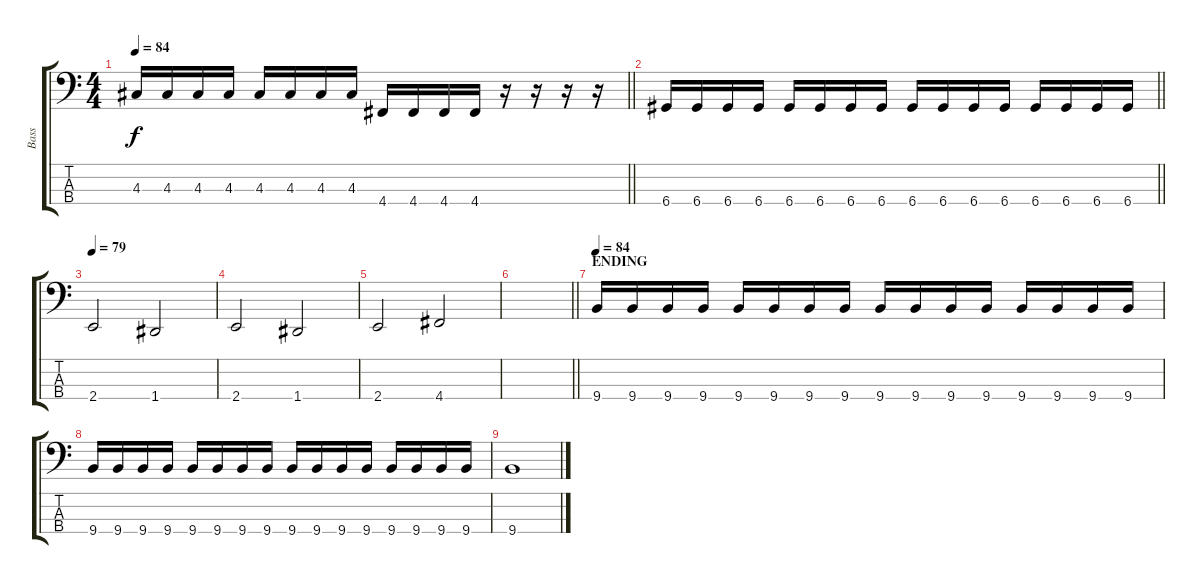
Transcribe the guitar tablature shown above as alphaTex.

\track ("Bass" "Bass") {instrument electricbassfinger}
\staff {score tabs}
\tuning (G2 D2 A1 D1) {hide}
\ts (4 4)
\tempo 84
\clef f4
\barLineRight lightlight
\ks c
4.3.16{dy f} 4.3.16 4.3.16 4.3.16 4.3.16 4.3.16 4.3.16 4.3.16 4.4.16 4.4.16 4.4.16 4.4.16 r.16 r.16 r.16 r.16 |
\section ("" "")
\barLineRight lightlight
6.4.16 6.4.16 6.4.16 6.4.16 6.4.16 6.4.16 6.4.16 6.4.16 6.4.16 6.4.16 6.4.16 6.4.16 6.4.16 6.4.16 6.4.16 6.4.16 |
\section ("" "")
\tempo 79
2.4.2 1.4.2 |
2.4.2 1.4.2 |
2.4.2 4.4.2 |
\barLineRight lightlight
|
\section ("" "ENDING")
\tempo 84
9.4.16 9.4.16 9.4.16 9.4.16 9.4.16 9.4.16 9.4.16 9.4.16 9.4.16 9.4.16 9.4.16 9.4.16 9.4.16 9.4.16 9.4.16 9.4.16 |
9.4.16 9.4.16 9.4.16 9.4.16 9.4.16 9.4.16 9.4.16 9.4.16 9.4.16 9.4.16 9.4.16 9.4.16 9.4.16 9.4.16 9.4.16 9.4.16 |
9.4.1
